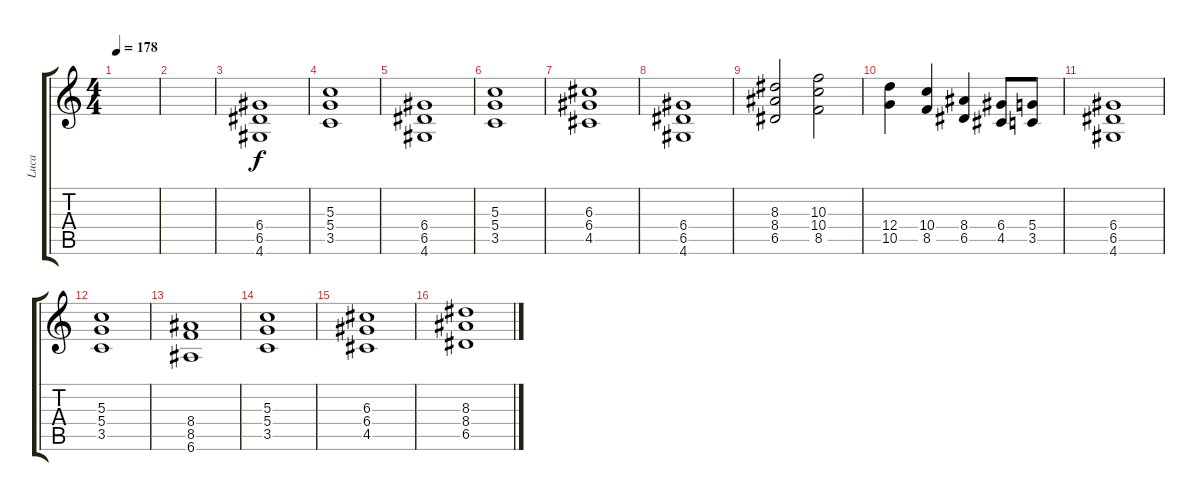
\track ("Luca" "Luca") {instrument distortionguitar}
\staff {score tabs}
\tuning (E4 B3 G3 D3 A2 E2) {hide}
\ts (4 4)
\tempo 178
\clef g2
\ks c
|
|
(6.4 6.5 4.6).1{dy f} |
(5.3 5.4 3.5).1 |
(6.4 6.5 4.6).1 |
(5.3 5.4 3.5).1 |
(6.3 6.4 4.5).1 |
(6.4 6.5 4.6).1 |
(8.3 8.4 6.5).2 (10.3 10.4 8.5).2 |
(12.4 10.5).4 (10.4 8.5).4 (8.4 6.5).4 (6.4 4.5).8 (5.4 3.5).8 |
(6.4 6.5 4.6).1 |
(5.3 5.4 3.5).1 |
(8.4 8.5 6.6).1 |
(5.3 5.4 3.5).1 |
(6.3 6.4 4.5).1 |
(8.3 8.4 6.5).1
